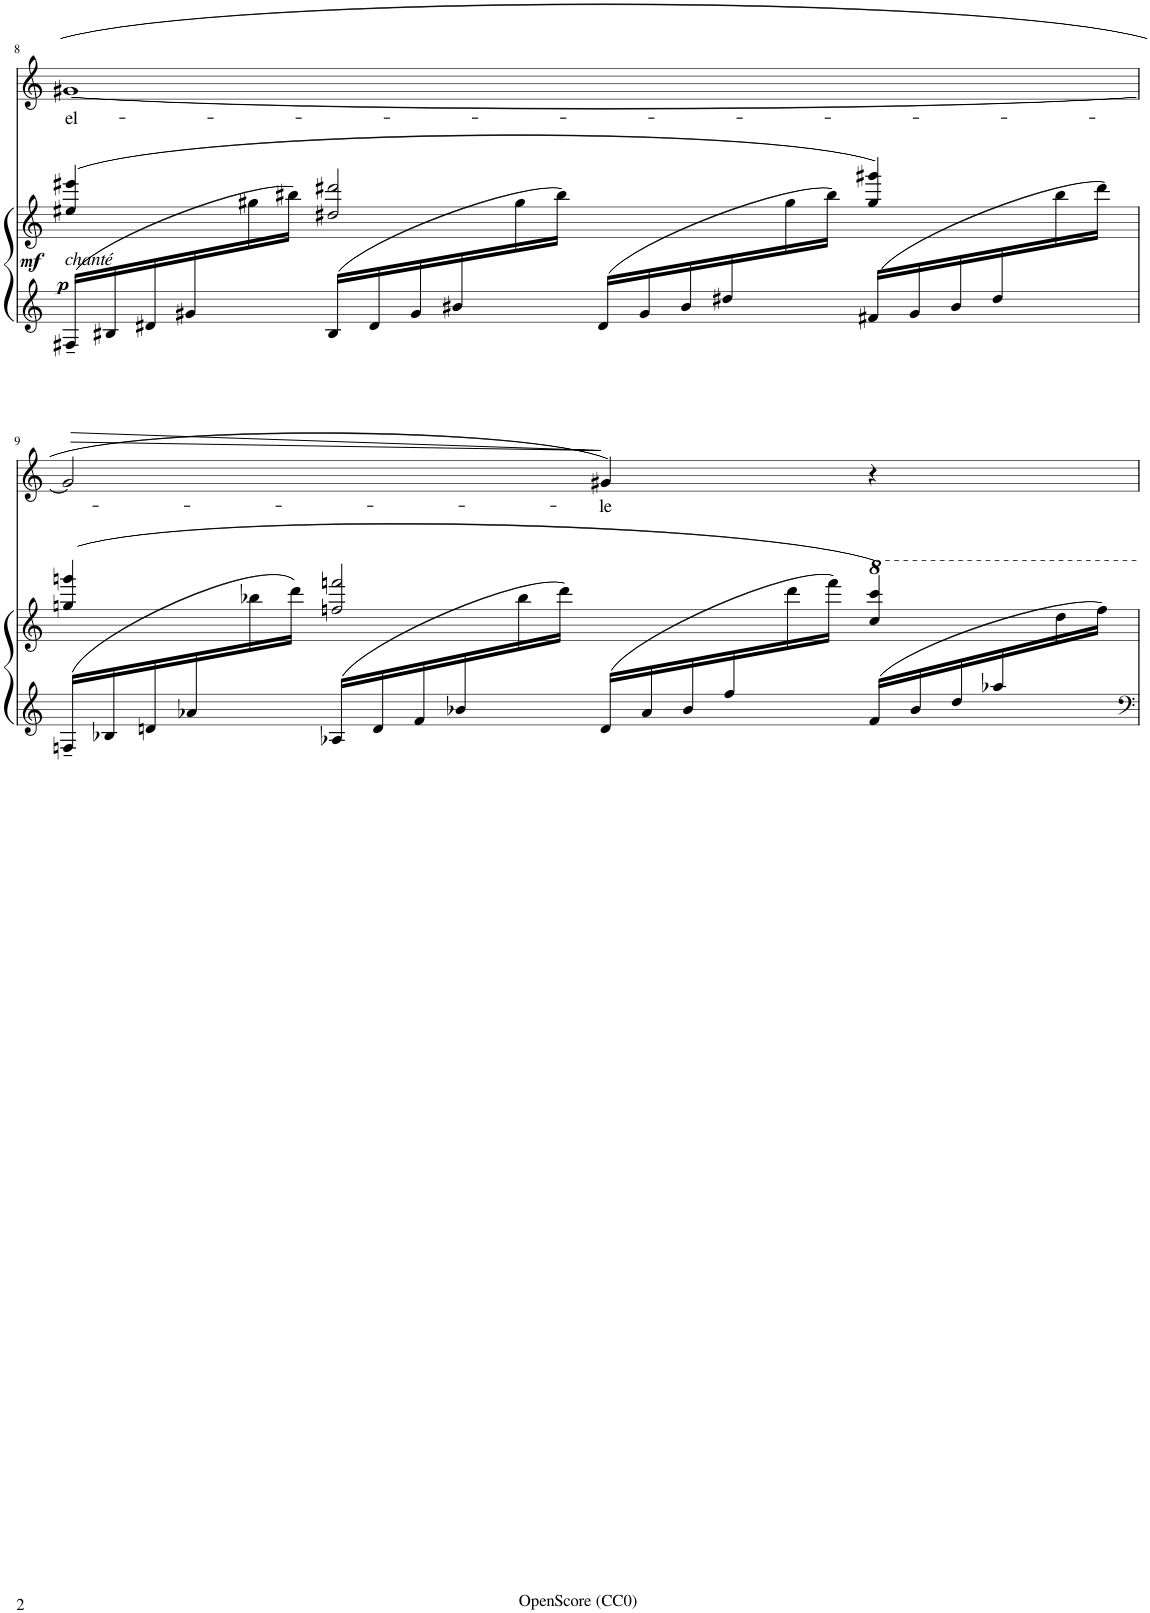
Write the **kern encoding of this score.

**kern	**kern	**dynam	**kern	**text	**dynam
*part2	*part2	*part2	*part1	*part1	*part1
*staff3	*staff2	*staff2/3	*staff1	*staff1	*staff1
*I"Piano	*	*	*I"Chant Voice	*	*
*I'Pno	*	*	*	*	*
!!LO:PB:g=z
*clefG2	*clefG2	*	*clefG2	*	*
*k[]	*k[]	*	*k[]	*	*
*M4/4	*M4/4	*	*M4/4	*	*
*met(c)	*met(c)	*	*met(c)	*	*
*Xtuplet	*	*	*	*	*
=8	=8	=8	=8	=8	=8
*	*^	*	*	*	*
!	!LO:TX:b:i:t=chanté	!	!	!	!	!
!	!	!	!LO:DY:b=2	!	!LO:LY:b	!
!	!	!	!LO:DY:n=1:b	!	!	!
(24F#X~</LL	(>4ee#X/ 4eee#X/	6ryy	p mf	[1g#X	el-	.
24B#X/	.	.	.	.	.	.
24d#X/	.	.	.	.	.	.
24g#X/	.	.	.	.	.	.
12ryy	.	24gg#X\	.	.	.	.
.	.	24bb#X\JJ)	.	.	.	.
(24B#/LL	2dd#X/ 2ddd#X/	6ryy	.	.	.	.
24d#/	.	.	.	.	.	.
24g#/	.	.	.	.	.	.
24b#X/	.	.	.	.	.	.
12ryy	.	24gg#\	.	.	.	.
.	.	24bb#\JJ)	.	.	.	.
(24d#/LL	.	6ryy	.	.	.	.
24g#/	.	.	.	.	.	.
24b#/	.	.	.	.	.	.
24dd#X/	.	.	.	.	.	.
12ryy	.	24gg#\	.	.	.	.
.	.	24bb#\JJ)	.	.	.	.
(24f#X/LL	4gg#/ 4ggg#X/)	6ryy	.	.	.	.
24g#/	.	.	.	.	.	.
24b#/	.	.	.	.	.	.
24dd#/	.	.	.	.	.	.
12ryy	.	24bb#\	.	.	.	.
.	.	24ddd#\JJ)	.	.	.	.
!!LO:LB:g=z
=9	=9	=9	=9	=9	=9	=9
!	!	!	!	!	!	!LO:HP:b
(24Fn~</LL	(>4ggn/ 4gggn/	6ryy	.	2g#/]	.	>
24B-X/	.	.	.	.	.	.
24dn/	.	.	.	.	.	.
24a-X/	.	.	.	.	.	.
12ryy	.	24bb-X\	.	.	.	.
.	.	24ddd\JJ)	.	.	.	.
(24A-X/LL	2ffn/ 2fffn/	6ryy	.	.	.	.
24d/	.	.	.	.	.	.
24f/	.	.	.	.	.	.
24b-X/	.	.	.	.	.	.
12ryy	.	24bb-\	.	.	.	.
.	.	24ddd\JJ)	.	.	.	.
!	!	!	!	!	!LO:LY:b	!
(24d/LL	.	6ryy	.	4g#X/	-le	]
24a-/	.	.	.	.	.	.
24b-/	.	.	.	.	.	.
24ff/	.	.	.	.	.	.
12ryy	.	24ddd\	.	.	.	.
.	.	24fff\JJ)	.	.	.	.
(24f/LL	4ccc/ 4cccc/)	6ryy	.	4r	.	.
24b-/	.	.	.	.	.	.
24dd/	.	.	.	.	.	.
24aa-X/	.	.	.	.	.	.
12ryy	.	24dd\	.	.	.	.
.	.	24ff\JJ)	.	.	.	.
*	*v	*v	*	*	*	*
=	=	=	=	=	=
*-	*-	*-	*-	*-	*-
